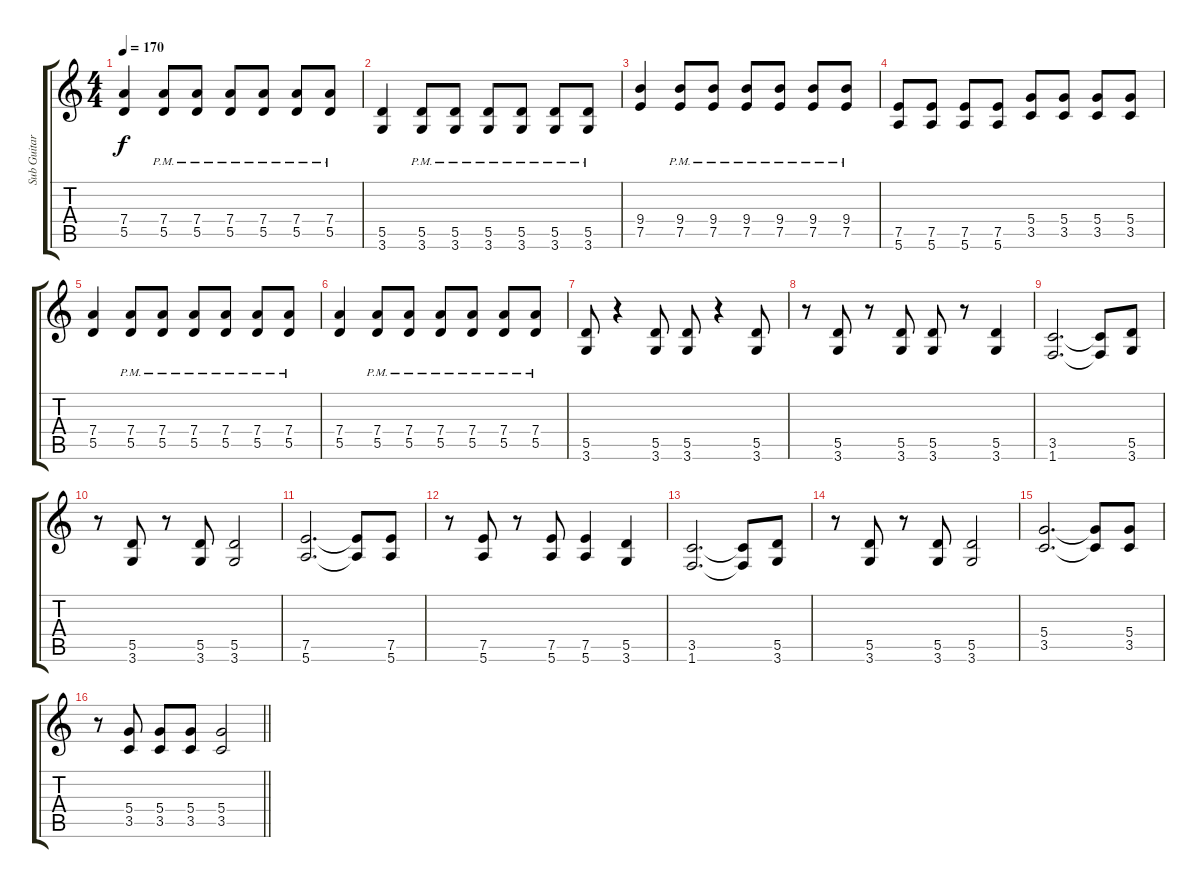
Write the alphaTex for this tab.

\track ("Sub Guitar" "Sub Guitar") {instrument distortionguitar}
\staff {score tabs}
\tuning (E4 B3 G3 D3 A2 E2) {hide}
\ts (4 4)
\tempo 170
\clef g2
\ks c
(7.4 5.5).4{dy f} (7.4{pm} 5.5).8 (7.4{pm} 5.5).8 (7.4{pm} 5.5).8 (7.4{pm} 5.5).8 (7.4{pm} 5.5).8 (7.4{pm} 5.5).8 |
(5.5 3.6).4 (5.5{pm} 3.6).8 (5.5{pm} 3.6).8 (5.5{pm} 3.6).8 (5.5{pm} 3.6).8 (5.5{pm} 3.6).8 (5.5{pm} 3.6).8 |
(9.4 7.5).4 (9.4{pm} 7.5).8 (9.4{pm} 7.5).8 (9.4{pm} 7.5).8 (9.4{pm} 7.5).8 (9.4{pm} 7.5).8 (9.4{pm} 7.5).8 |
(7.5 5.6).8 (7.5 5.6).8 (7.5 5.6).8 (7.5 5.6).8 (5.4 3.5).8 (5.4 3.5).8 (5.4 3.5).8 (5.4 3.5).8 |
(7.4 5.5).4 (7.4{pm} 5.5).8 (7.4{pm} 5.5).8 (7.4{pm} 5.5).8 (7.4{pm} 5.5).8 (7.4{pm} 5.5).8 (7.4{pm} 5.5).8 |
(7.4 5.5).4 (7.4{pm} 5.5).8 (7.4{pm} 5.5).8 (7.4{pm} 5.5).8 (7.4{pm} 5.5).8 (7.4{pm} 5.5).8 (7.4{pm} 5.5).8 |
(5.5 3.6).8 r.4 (5.5 3.6).8 (5.5 3.6).8 r.4 (5.5 3.6).8 |
r.8 (5.5 3.6).8 r.8 (5.5 3.6).8 (5.5 3.6).8 r.8 (5.5 3.6).4 |
(3.5 1.6).2{d} (3.5{t} 1.6{t}).8 (5.5 3.6).8 |
r.8 (5.5 3.6).8 r.8 (5.5 3.6).8 (5.5 3.6).2 |
(7.5 5.6).2{d} (7.5{t} 5.6{t}).8 (7.5 5.6).8 |
r.8 (7.5 5.6).8 r.8 (7.5 5.6).8 (7.5 5.6).4 (5.5 3.6).4 |
(3.5 1.6).2{d} (3.5{t} 1.6{t}).8 (5.5 3.6).8 |
r.8 (5.5 3.6).8 r.8 (5.5 3.6).8 (5.5 3.6).2 |
(5.4 3.5).2{d} (5.4{t} 3.5{t}).8 (5.4 3.5).8 |
\barLineRight lightlight
r.8 (5.4 3.5).8 (5.4 3.5).8 (5.4 3.5).8 (5.4 3.5).2
